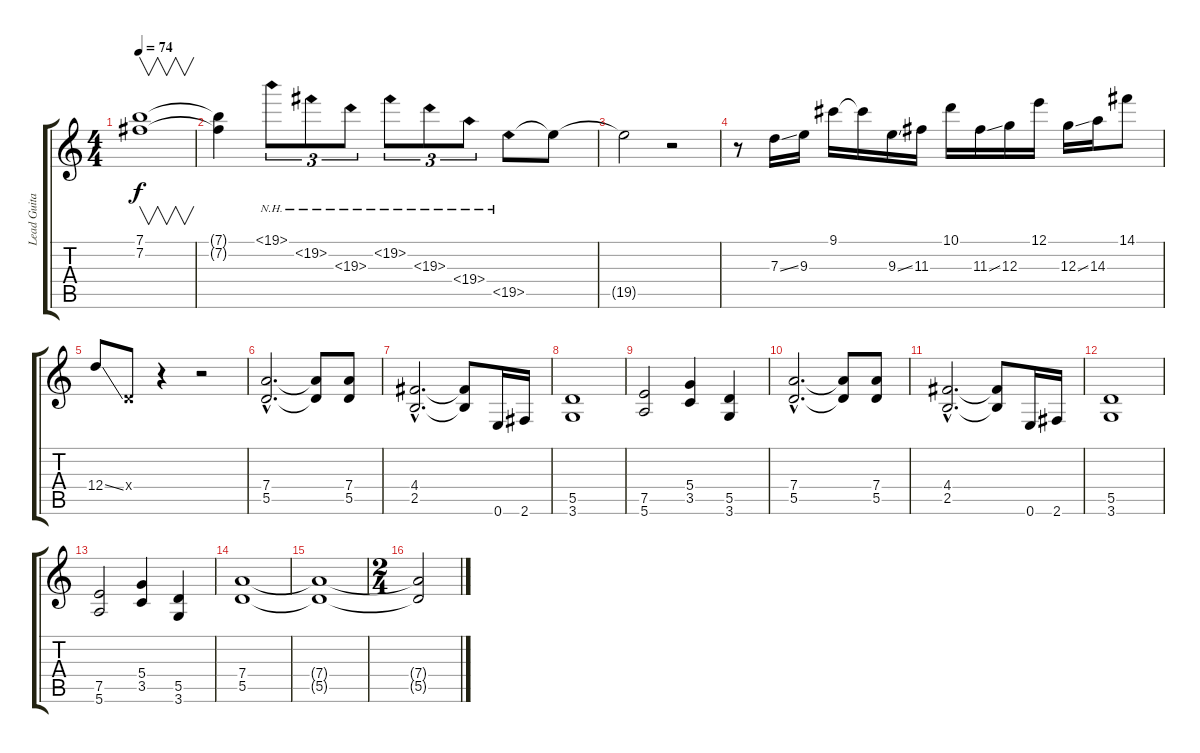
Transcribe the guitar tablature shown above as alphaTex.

\track ("Lead Guitar" "Lead Guita") {instrument distortionguitar}
\staff {score tabs}
\tuning (E4 B3 G3 D3 A2 E2) {hide}
\ts (4 4)
\tempo 74
\clef g2
\ks c
(7.1 7.2).1{v dy f} |
(7.1{t} 7.2{t}).4 19.1{nh}.8{tu (3 2)} 19.2{nh}.8{tu (3 2)} 19.3{nh}.8{tu (3 2)} 19.2{nh}.8{tu (3 2)} 19.3{nh}.8{tu (3 2)} 19.4{nh}.8{tu (3 2)} 19.5{nh}.8 19.5{t}.8 |
19.5{t}.2 r.2 |
r.8 7.3{ss}.16 9.3.16 9.1.16 9.1{t}.16 9.3{ss}.16 11.3.16 10.1.16 11.3{ss}.16 12.3.16 12.1.16 12.3{ss}.16 14.3.16 14.1.8 |
12.4{ss}.8 0.4{x}.8 r.4 r.2 |
(7.4{hac} 5.5{hac}).2{d} (7.4{t} 5.5{t}).8 (7.4 5.5).8 |
(4.4{hac} 2.5{hac}).2{d} (4.4{t} 2.5{t}).8 0.6.16 2.6.16 |
(5.5 3.6).1 |
(7.5 5.6).2 (5.4 3.5).4 (5.5 3.6).4 |
(7.4{hac} 5.5{hac}).2{d} (7.4{t} 5.5{t}).8 (7.4 5.5).8 |
(4.4{hac} 2.5{hac}).2{d} (4.4{t} 2.5{t}).8 0.6.16 2.6.16 |
(5.5 3.6).1 |
(7.5 5.6).2 (5.4 3.5).4 (5.5 3.6).4 |
(7.4 5.5).1 |
(7.4{t} 5.5{t}).1 |
\ts (2 4)
(7.4{t} 5.5{t}).2
